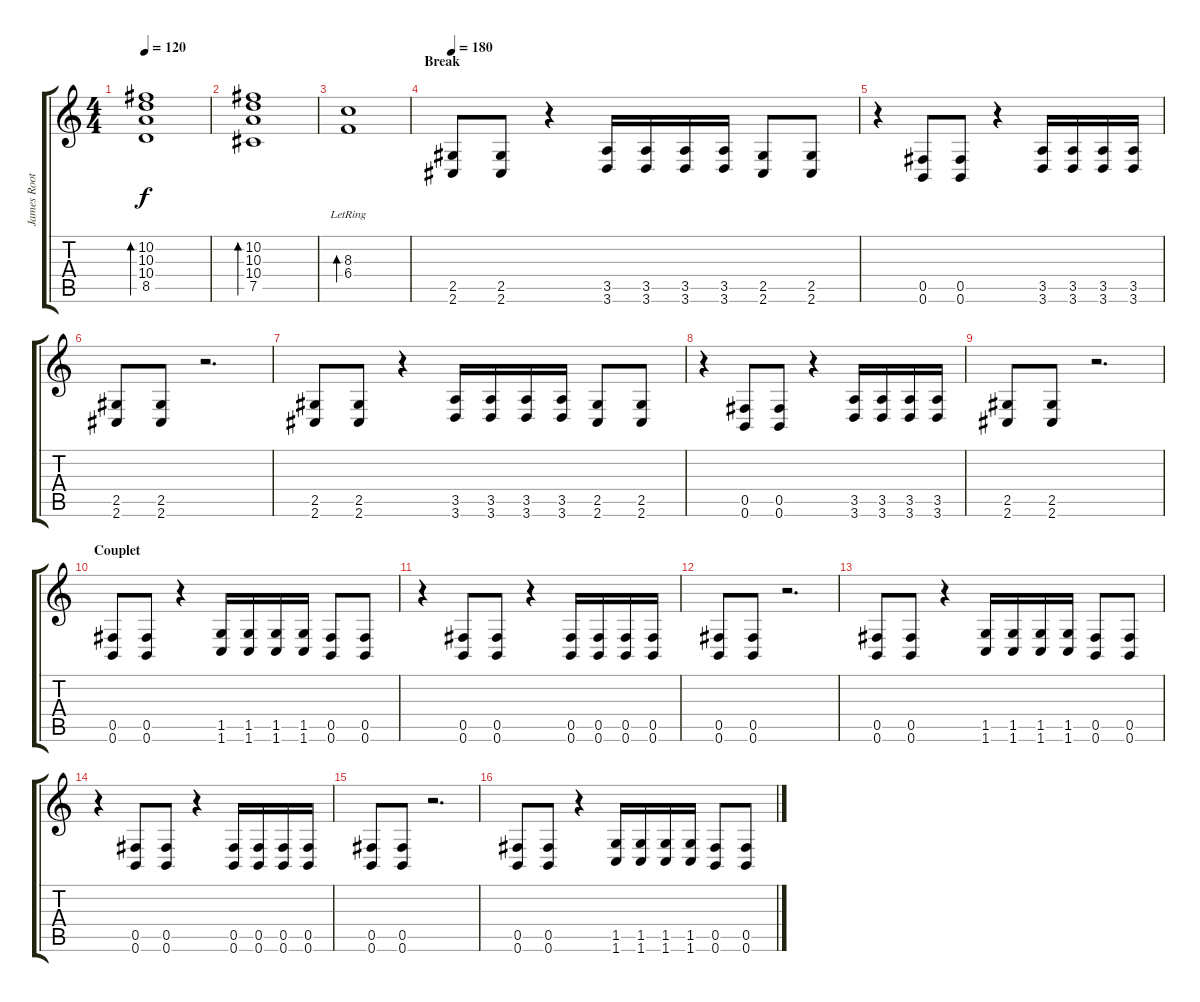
\track ("James Roots" "James Root") {instrument distortionguitar}
\staff {score tabs}
\tuning (Db4 Ab3 E3 B2 Gb2 B1) {hide}
\ts (4 4)
\tempo 120
\clef g2
\ks c
(10.2 10.3 10.4 8.5).1{bd 240 dy f} |
(10.2 10.3 10.4 7.5).1{bd 240} |
(8.3{lr} 6.4{lr}).1{bd 240} |
\section ("" "Break")
\tempo 180
(2.5 2.6).8{volume 13 instrument distortionguitar} (2.5 2.6).8 r.4 (3.5 3.6).16 (3.5 3.6).16 (3.5 3.6).16 (3.5 3.6).16 (2.5 2.6).8 (2.5 2.6).8 |
r.4 (0.5 0.6).8 (0.5 0.6).8 r.4 (3.5 3.6).16 (3.5 3.6).16 (3.5 3.6).16 (3.5 3.6).16 |
(2.5 2.6).8 (2.5 2.6).8 r.2{d} |
(2.5 2.6).8 (2.5 2.6).8 r.4 (3.5 3.6).16 (3.5 3.6).16 (3.5 3.6).16 (3.5 3.6).16 (2.5 2.6).8 (2.5 2.6).8 |
r.4 (0.5 0.6).8 (0.5 0.6).8 r.4 (3.5 3.6).16 (3.5 3.6).16 (3.5 3.6).16 (3.5 3.6).16 |
(2.5 2.6).8 (2.5 2.6).8 r.2{d} |
\section ("" "Couplet")
(0.5 0.6).8 (0.5 0.6).8 r.4 (1.5 1.6).16 (1.5 1.6).16 (1.5 1.6).16 (1.5 1.6).16 (0.5 0.6).8 (0.5 0.6).8 |
r.4 (0.5 0.6).8 (0.5 0.6).8 r.4 (0.5 0.6).16 (0.5 0.6).16 (0.5 0.6).16 (0.5 0.6).16 |
(0.5 0.6).8 (0.5 0.6).8 r.2{d} |
(0.5 0.6).8 (0.5 0.6).8 r.4 (1.5 1.6).16 (1.5 1.6).16 (1.5 1.6).16 (1.5 1.6).16 (0.5 0.6).8 (0.5 0.6).8 |
r.4 (0.5 0.6).8 (0.5 0.6).8 r.4 (0.5 0.6).16 (0.5 0.6).16 (0.5 0.6).16 (0.5 0.6).16 |
(0.5 0.6).8 (0.5 0.6).8 r.2{d} |
(0.5 0.6).8 (0.5 0.6).8 r.4 (1.5 1.6).16 (1.5 1.6).16 (1.5 1.6).16 (1.5 1.6).16 (0.5 0.6).8 (0.5 0.6).8
